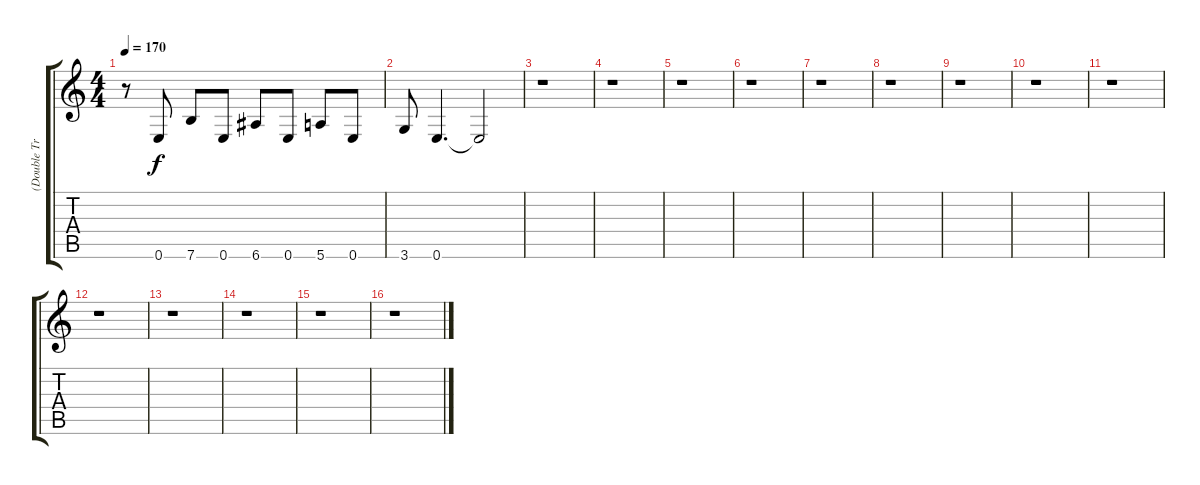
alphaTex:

\track ("(Double Track)" "(Double Tr") {instrument distortionguitar}
\staff {score tabs}
\tuning (E4 B3 G3 D3 A2 E2) {hide}
\ts (4 4)
\tempo 170
\clef g2
\ks c
r.8{dy f} 0.6.8 7.6.8 0.6.8 6.6.8 0.6.8 5.6.8 0.6.8 |
3.6.8 0.6.4{d} 0.6{t}.2 |
r.1 |
r.1 |
r.1 |
r.1 |
r.1 |
r.1 |
r.1 |
r.1 |
r.1 |
r.1 |
r.1 |
r.1 |
r.1 |
r.1
